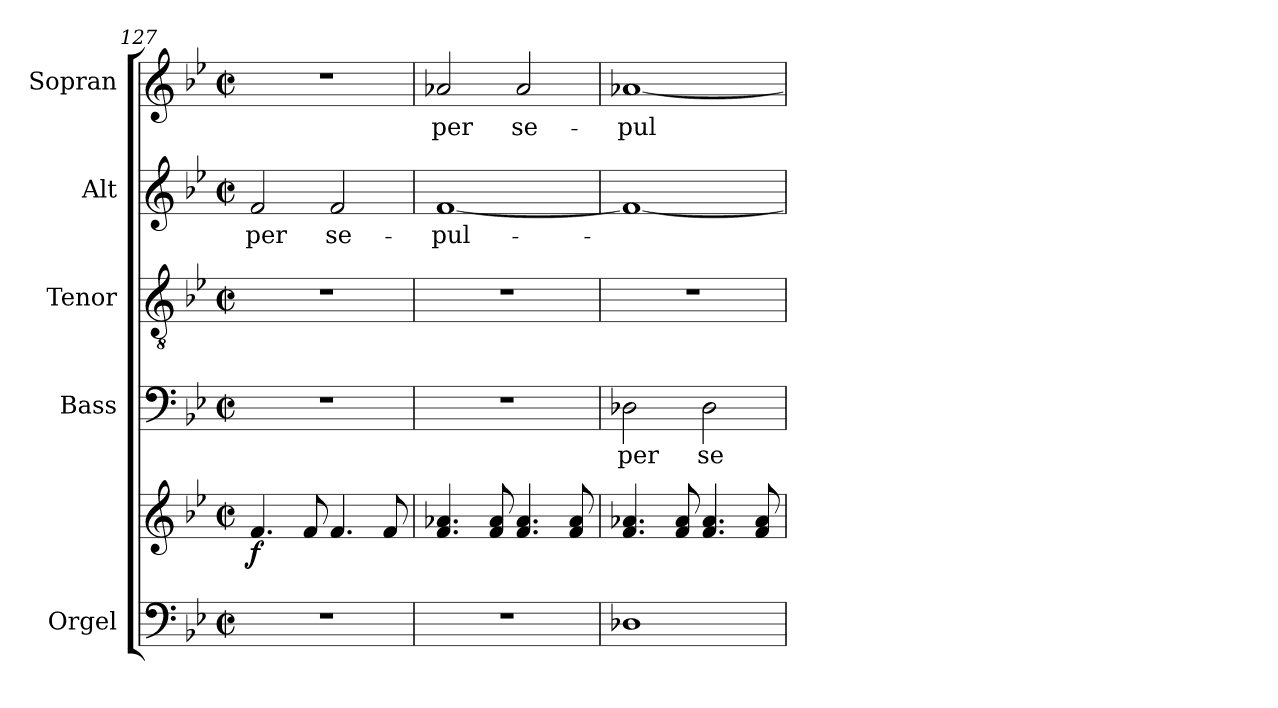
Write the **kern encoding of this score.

**kern	**kern	**dynam	**kern	**text	**kern	**kern	**text	**kern	**text
*part5	*part5	*part5	*part4	*part4	*part3	*part2	*part2	*part1	*part1
*staff6	*staff5	*staff5/6	*staff4	*staff4	*staff3	*staff2	*staff2	*staff1	*staff1
*I"Orgel	*	*	*I"Bass	*	*I"Tenor	*I"Alt	*	*I"Sopran	*
*I'Org.	*	*	*I'B.	*	*I'T.	*I'A.	*	*I'S.	*
!!LO:LB:g=z
*clefF4	*clefG2	*	*clefF4	*	*clefGv2	*clefG2	*	*clefG2	*
*k[b-e-]	*k[b-e-]	*	*k[b-e-]	*	*k[b-e-]	*k[b-e-]	*	*k[b-e-]	*
*B-:	*B-:	*	*B-:	*	*B-:	*B-:	*	*B-:	*
*M2/2	*M2/2	*	*M2/2	*	*M2/2	*M2/2	*	*M2/2	*
*met(c|)	*met(c|)	*	*met(c|)	*	*met(c|)	*met(c|)	*	*met(c|)	*
=127	=127	=127	=127	=127	=127	=127	=127	=127	=127
!	!	!LO:DY:b	!	!	!	!	!LO:LY:b	!	!
1r	4.f/	f	1r	.	1r	2f/	per	1r	.
.	8f/	.	.	.	.	.	.	.	.
!	!	!	!	!	!	!	!LO:LY:b	!	!
.	4.f/	.	.	.	.	2f/	se-	.	.
.	8f/	.	.	.	.	.	.	.	.
=128	=128	=128	=128	=128	=128	=128	=128	=128	=128
!	!	!	!	!	!	!	!LO:LY:b	!	!LO:LY:b
1r	4.f/ 4.a-X/	.	1r	.	1r	[1f	-pul-	2a-X/	per
.	8f/ 8a-/	.	.	.	.	.	.	.	.
!	!	!	!	!	!	!	!	!	!LO:LY:b
.	4.f/ 4.a-/	.	.	.	.	.	.	2a-/	se-
.	8f/ 8a-/	.	.	.	.	.	.	.	.
=129	=129	=129	=129	=129	=129	=129	=129	=129	=129
!	!	!	!	!LO:LY:b	!	!	!	!	!LO:LY:b
1D-X	4.f/ 4.a-X/	.	2D-X\	per	1r	1f_	.	[1a-X	-pul-
.	8f/ 8a-/	.	.	.	.	.	.	.	.
!	!	!	!	!LO:LY:b	!	!	!	!	!
.	4.f/ 4.a-/	.	2D-\	se-	.	.	.	.	.
.	8f/ 8a-/	.	.	.	.	.	.	.	.
=	=	=	=	=	=	=	=	=	=
*-	*-	*-	*-	*-	*-	*-	*-	*-	*-
